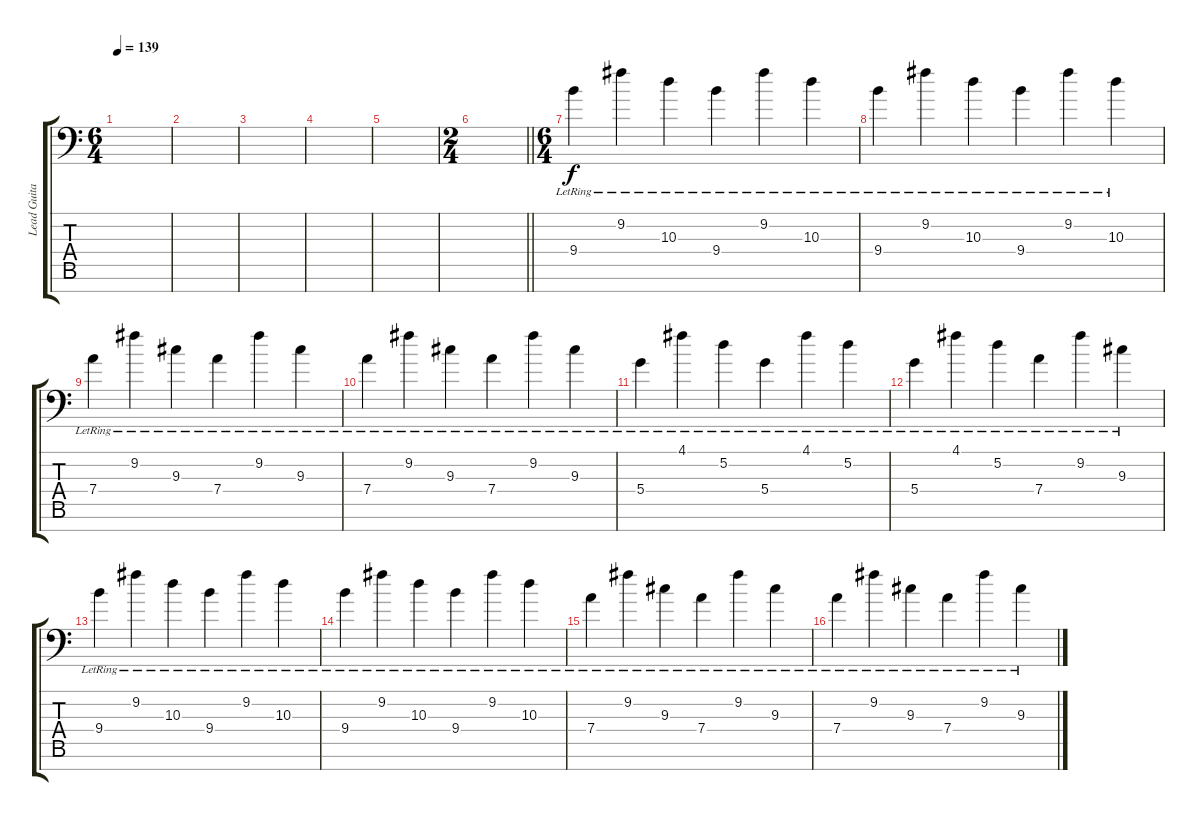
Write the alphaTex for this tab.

\track ("Lead Guitar #2" "Lead Guita") {instrument distortionguitar}
\staff {score tabs}
\tuning (D4 A3 E3 D3 A2 E2 A1) {hide}
\ts (6 4)
\tempo 139
\clef f4
\ks c
|
|
|
|
|
\ts (2 4)
\barLineRight lightlight
|
\ts (6 4)
\section ("" "")
9.4{lr}.4{instrument electricguitarjazz} 9.2{lr}.4 10.3{lr}.4 9.4{lr}.4 9.2{lr}.4 10.3{lr}.4 |
9.4{lr}.4 9.2{lr}.4 10.3{lr}.4 9.4{lr}.4 9.2{lr}.4 10.3{lr}.4 |
7.4{lr}.4 9.2{lr}.4 9.3{lr}.4 7.4{lr}.4 9.2{lr}.4 9.3{lr}.4 |
7.4{lr}.4 9.2{lr}.4 9.3{lr}.4 7.4{lr}.4 9.2{lr}.4 9.3{lr}.4 |
5.4{lr}.4 4.1{lr}.4 5.2{lr}.4 5.4{lr}.4 4.1{lr}.4 5.2{lr}.4 |
5.4{lr}.4 4.1{lr}.4 5.2{lr}.4 7.4{lr}.4 9.2{lr}.4 9.3{lr}.4 |
9.4{lr}.4 9.2{lr}.4 10.3{lr}.4 9.4{lr}.4 9.2{lr}.4 10.3{lr}.4 |
9.4{lr}.4 9.2{lr}.4 10.3{lr}.4 9.4{lr}.4 9.2{lr}.4 10.3{lr}.4 |
7.4{lr}.4 9.2{lr}.4 9.3{lr}.4 7.4{lr}.4 9.2{lr}.4 9.3{lr}.4 |
7.4{lr}.4 9.2{lr}.4 9.3{lr}.4 7.4{lr}.4 9.2{lr}.4 9.3{lr}.4
